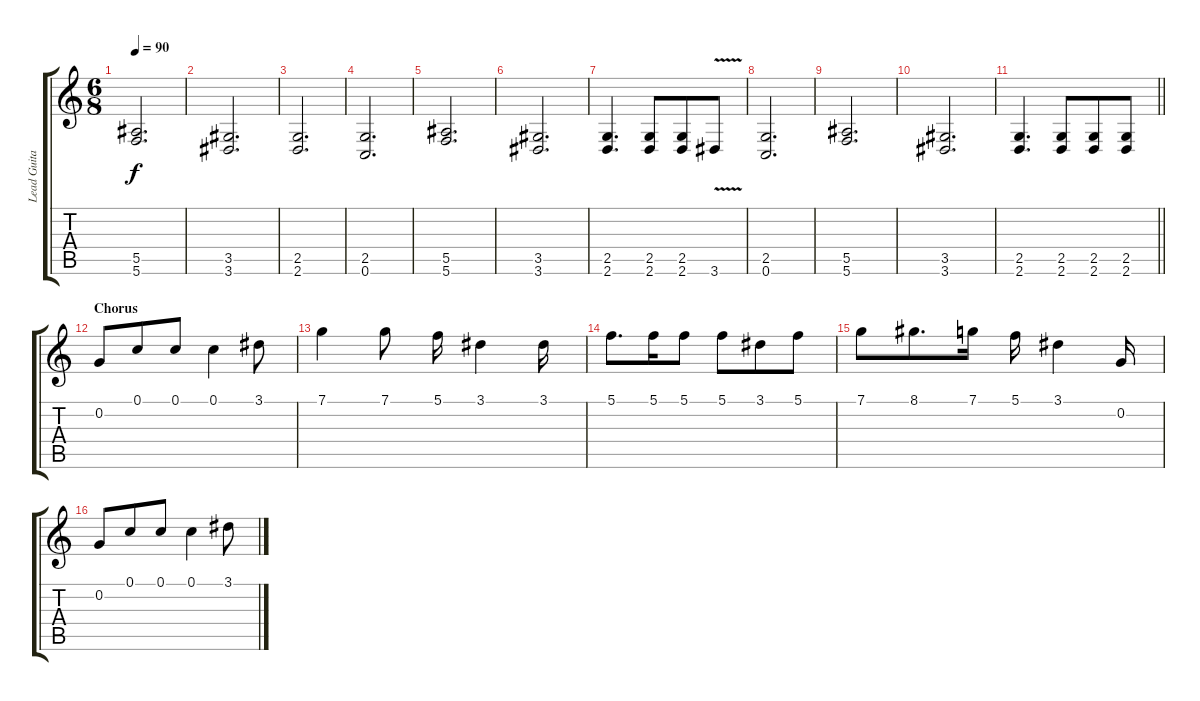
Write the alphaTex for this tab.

\track ("Lead Guitar" "Lead Guita") {instrument distortionguitar}
\staff {score tabs}
\tuning (C4 G3 Eb3 Bb2 F2 C2) {hide}
\ts (6 8)
\tempo 90
\clef g2
\ks c
(5.5 5.6).2{d dy f} |
(3.5 3.6).2{d} |
(2.5 2.6).2{d} |
(2.5 0.6).2{d} |
(5.5 5.6).2{d} |
(3.5 3.6).2{d} |
(2.5 2.6).4{d} (2.5 2.6).8 (2.5 2.6).8 3.6{v}.8{instrument guitarharmonics} |
(2.5 0.6).2{d instrument distortionguitar} |
(5.5 5.6).2{d} |
(3.5 3.6).2{d} |
\barLineRight lightlight
(2.5 2.6).4{d} (2.5 2.6).8 (2.5 2.6).8 (2.5 2.6).8 |
\section ("" "Chorus")
0.2.8 0.1.8 0.1.8 0.1.4 3.1.8 |
7.1.4 7.1.8 5.1.16 3.1.4 3.1.16 |
5.1.8{d} 5.1.16 5.1.8 5.1.8 3.1.8 5.1.8 |
7.1.8 8.1.8{d} 7.1.16 5.1.16 3.1.4 0.2.16 |
0.2.8 0.1.8 0.1.8 0.1.4 3.1.8
